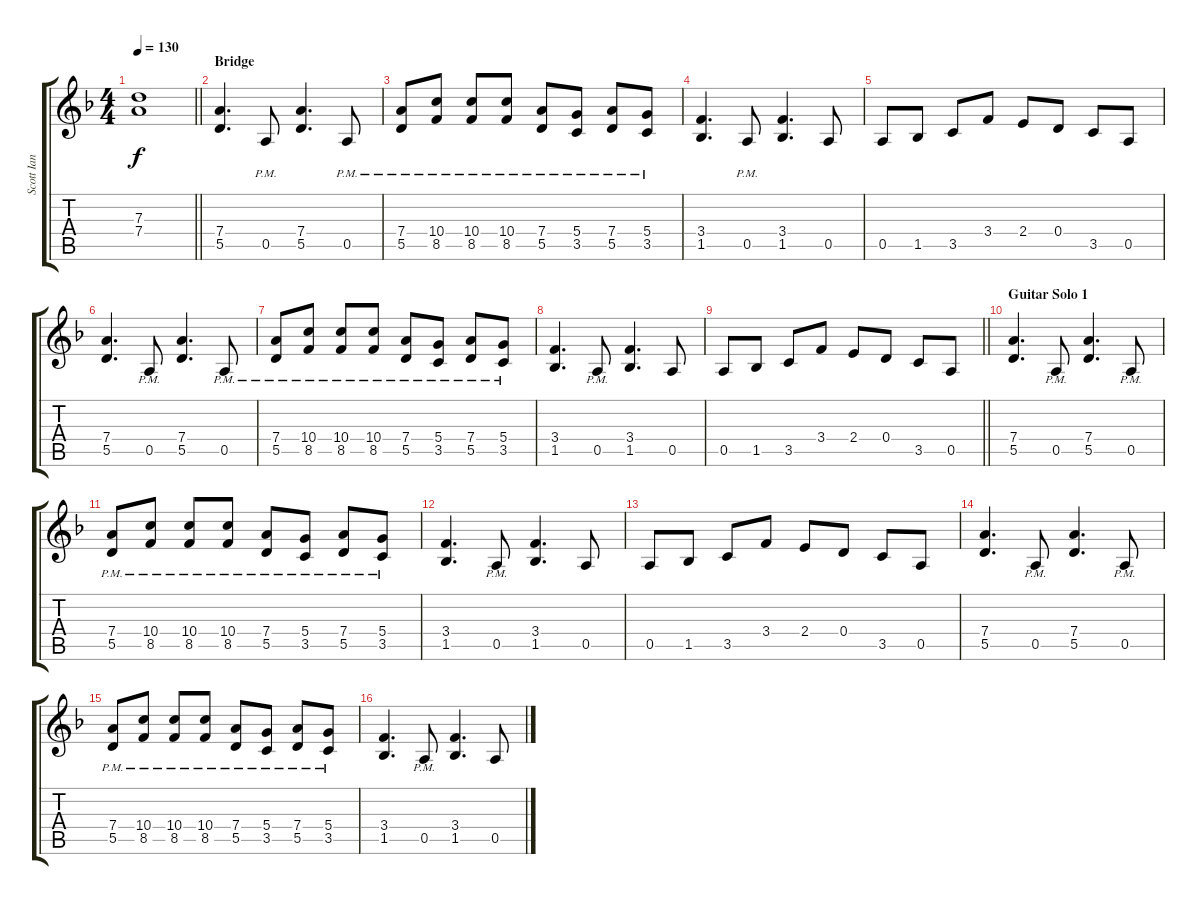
\track ("Scott Ian" "Scott Ian") {instrument distortionguitar}
\staff {score tabs}
\tuning (E4 B3 G3 D3 A2 E2) {hide}
\ts (4 4)
\tempo 130
\clef g2
\barLineRight lightlight
\ks f
(7.3{t} 7.4{t}).1{dy f} |
\section ("" "Bridge")
(7.4 5.5).4{d instrument distortionguitar} 0.5{pm}.8 (7.4 5.5).4{d} 0.5{pm}.8 |
(7.4 5.5{pm}).8 (10.4{pm} 8.5).8 (10.4{pm} 8.5).8 (10.4{pm} 8.5).8 (7.4 5.5{pm}).8 (5.4 3.5{pm}).8 (7.4 5.5{pm}).8 (5.4 3.5{pm}).8 |
(3.4 1.5).4{d} 0.5{pm}.8 (3.4 1.5).4{d} 0.5.8 |
0.5.8 1.5.8 3.5.8 3.4.8 2.4.8 0.4.8 3.5.8 0.5.8 |
(7.4 5.5).4{d} 0.5{pm}.8 (7.4 5.5).4{d} 0.5{pm}.8 |
(7.4 5.5{pm}).8 (10.4{pm} 8.5).8 (10.4{pm} 8.5).8 (10.4{pm} 8.5).8 (7.4 5.5{pm}).8 (5.4 3.5{pm}).8 (7.4 5.5{pm}).8 (5.4 3.5{pm}).8 |
(3.4 1.5).4{d} 0.5{pm}.8 (3.4 1.5).4{d} 0.5.8 |
\barLineRight lightlight
0.5.8 1.5.8 3.5.8 3.4.8 2.4.8 0.4.8 3.5.8 0.5.8 |
\section ("" "Guitar Solo 1")
(7.4 5.5).4{d} 0.5{pm}.8 (7.4 5.5).4{d} 0.5{pm}.8 |
(7.4 5.5{pm}).8 (10.4{pm} 8.5).8 (10.4{pm} 8.5).8 (10.4{pm} 8.5).8 (7.4 5.5{pm}).8 (5.4 3.5{pm}).8 (7.4 5.5{pm}).8 (5.4 3.5{pm}).8 |
(3.4 1.5).4{d} 0.5{pm}.8 (3.4 1.5).4{d} 0.5.8 |
0.5.8 1.5.8 3.5.8 3.4.8 2.4.8 0.4.8 3.5.8 0.5.8 |
(7.4 5.5).4{d} 0.5{pm}.8 (7.4 5.5).4{d} 0.5{pm}.8 |
(7.4 5.5{pm}).8 (10.4{pm} 8.5).8 (10.4{pm} 8.5).8 (10.4{pm} 8.5).8 (7.4 5.5{pm}).8 (5.4 3.5{pm}).8 (7.4 5.5{pm}).8 (5.4 3.5{pm}).8 |
(3.4 1.5).4{d} 0.5{pm}.8 (3.4 1.5).4{d} 0.5.8
